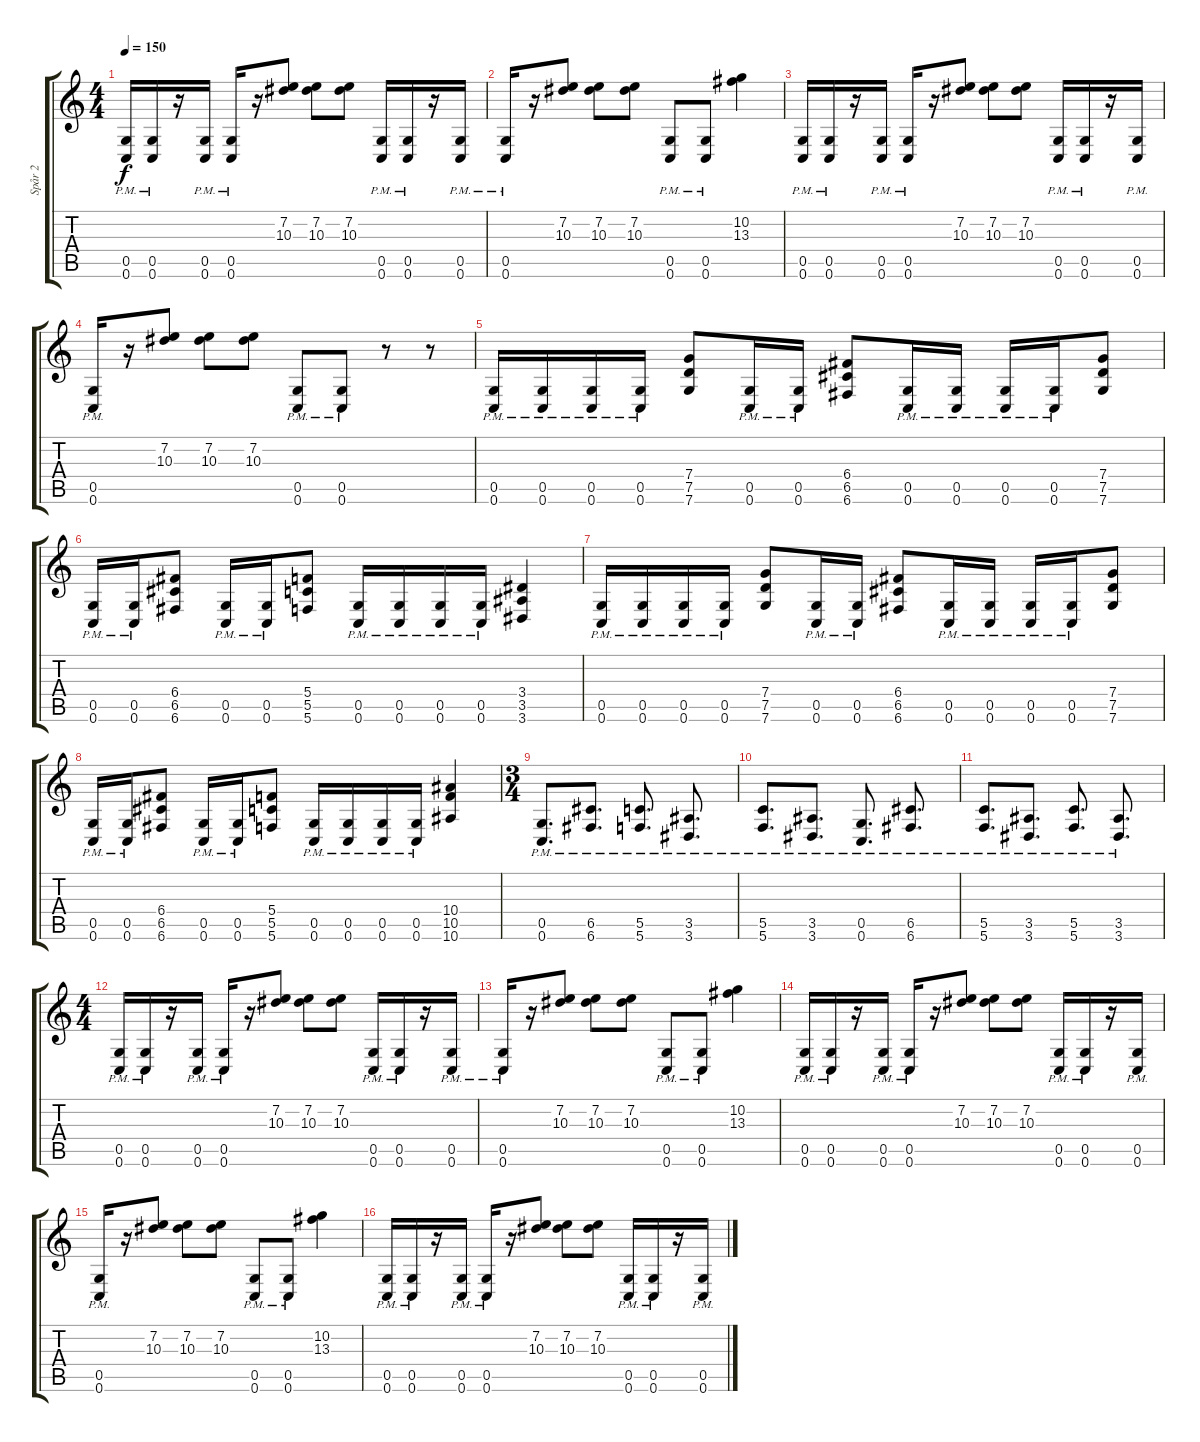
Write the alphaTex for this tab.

\track ("Spår 2" "Spår 2") {instrument distortionguitar}
\staff {score tabs}
\tuning (D4 A3 F3 C3 G2 C2) {hide}
\ts (4 4)
\tempo 150
\clef g2
\ks c
(0.5{pm} 0.6{pm}).16{dy f} (0.5{pm} 0.6{pm}).16 r.16 (0.5{pm} 0.6{pm}).16 (0.5{pm} 0.6{pm}).16 r.16 (7.2 10.3).8 (7.2 10.3).8 (7.2 10.3).8 (0.5{pm} 0.6{pm}).16 (0.5{pm} 0.6{pm}).16 r.16 (0.5{pm} 0.6{pm}).16 |
(0.5{pm} 0.6{pm}).16 r.16 (7.2 10.3).8 (7.2 10.3).8 (7.2 10.3).8 (0.5{pm} 0.6{pm}).8 (0.5{pm} 0.6{pm}).8 (10.2 13.3).4 |
(0.5{pm} 0.6{pm}).16 (0.5{pm} 0.6{pm}).16 r.16 (0.5{pm} 0.6{pm}).16 (0.5{pm} 0.6{pm}).16 r.16 (7.2 10.3).8 (7.2 10.3).8 (7.2 10.3).8 (0.5{pm} 0.6{pm}).16 (0.5{pm} 0.6{pm}).16 r.16 (0.5{pm} 0.6{pm}).16 |
(0.5{pm} 0.6{pm}).16 r.16 (7.2 10.3).8 (7.2 10.3).8 (7.2 10.3).8 (0.5{pm} 0.6{pm}).8 (0.5{pm} 0.6{pm}).8 r.8 r.8 |
(0.5{pm} 0.6{pm}).16 (0.5{pm} 0.6{pm}).16 (0.5{pm} 0.6{pm}).16 (0.5{pm} 0.6{pm}).16 (7.4 7.5 7.6).8 (0.5{pm} 0.6{pm}).16 (0.5{pm} 0.6{pm}).16 (6.4 6.5 6.6).8 (0.5{pm} 0.6{pm}).16 (0.5{pm} 0.6{pm}).16 (0.5{pm} 0.6{pm}).16 (0.5{pm} 0.6{pm}).16 (7.4 7.5 7.6).8 |
(0.5{pm} 0.6{pm}).16 (0.5{pm} 0.6{pm}).16 (6.4 6.5 6.6).8 (0.5{pm} 0.6{pm}).16 (0.5{pm} 0.6{pm}).16 (5.4 5.5 5.6).8 (0.5 0.6{pm}).16 (0.5{pm} 0.6{pm}).16 (0.5{pm} 0.6{pm}).16 (0.5{pm} 0.6{pm}).16 (3.4 3.5 3.6).4 |
(0.5{pm} 0.6{pm}).16 (0.5{pm} 0.6{pm}).16 (0.5{pm} 0.6{pm}).16 (0.5{pm} 0.6{pm}).16 (7.4 7.5 7.6).8 (0.5{pm} 0.6{pm}).16 (0.5{pm} 0.6{pm}).16 (6.4 6.5 6.6).8 (0.5{pm} 0.6{pm}).16 (0.5{pm} 0.6{pm}).16 (0.5{pm} 0.6{pm}).16 (0.5{pm} 0.6{pm}).16 (7.4 7.5 7.6).8 |
(0.5{pm} 0.6{pm}).16 (0.5{pm} 0.6{pm}).16 (6.4 6.5 6.6).8 (0.5{pm} 0.6{pm}).16 (0.5{pm} 0.6{pm}).16 (5.4 5.5 5.6).8 (0.5{pm} 0.6{pm}).16 (0.5{pm} 0.6{pm}).16 (0.5{pm} 0.6{pm}).16 (0.5{pm} 0.6{pm}).16 (10.4 10.5 10.6).4 |
\ts (3 4)
(0.5{pm} 0.6{pm}).8{d} (6.5{pm} 6.6{pm}).8{d} (5.5{pm} 5.6{pm}).8{d} (3.5{pm} 3.6{pm}).8{d} |
(5.5{pm} 5.6{pm}).8{d} (3.5{pm} 3.6{pm}).8{d} (0.5{pm} 0.6{pm}).8{d} (6.5{pm} 6.6{pm}).8{d} |
(5.5{pm} 5.6{pm}).8{d} (3.5{pm} 3.6{pm}).8{d} (5.5{pm} 5.6{pm}).8{d} (3.5{pm} 3.6{pm}).8{d} |
\ts (4 4)
(0.5{pm} 0.6{pm}).16 (0.5{pm} 0.6{pm}).16 r.16 (0.5{pm} 0.6{pm}).16 (0.5{pm} 0.6{pm}).16 r.16 (7.2 10.3).8 (7.2 10.3).8 (7.2 10.3).8 (0.5{pm} 0.6{pm}).16 (0.5{pm} 0.6{pm}).16 r.16 (0.5{pm} 0.6{pm}).16 |
(0.5{pm} 0.6{pm}).16 r.16 (7.2 10.3).8 (7.2 10.3).8 (7.2 10.3).8 (0.5{pm} 0.6{pm}).8 (0.5{pm} 0.6{pm}).8 (10.2 13.3).4 |
(0.5{pm} 0.6{pm}).16 (0.5{pm} 0.6{pm}).16 r.16 (0.5{pm} 0.6{pm}).16 (0.5{pm} 0.6{pm}).16 r.16 (7.2 10.3).8 (7.2 10.3).8 (7.2 10.3).8 (0.5{pm} 0.6{pm}).16 (0.5{pm} 0.6{pm}).16 r.16 (0.5{pm} 0.6{pm}).16 |
(0.5{pm} 0.6{pm}).16 r.16 (7.2 10.3).8 (7.2 10.3).8 (7.2 10.3).8 (0.5{pm} 0.6{pm}).8 (0.5{pm} 0.6{pm}).8 (10.2 13.3).4 |
(0.5{pm} 0.6{pm}).16 (0.5{pm} 0.6{pm}).16 r.16 (0.5{pm} 0.6{pm}).16 (0.5{pm} 0.6{pm}).16 r.16 (7.2 10.3).8 (7.2 10.3).8 (7.2 10.3).8 (0.5{pm} 0.6{pm}).16 (0.5{pm} 0.6{pm}).16 r.16 (0.5{pm} 0.6{pm}).16
